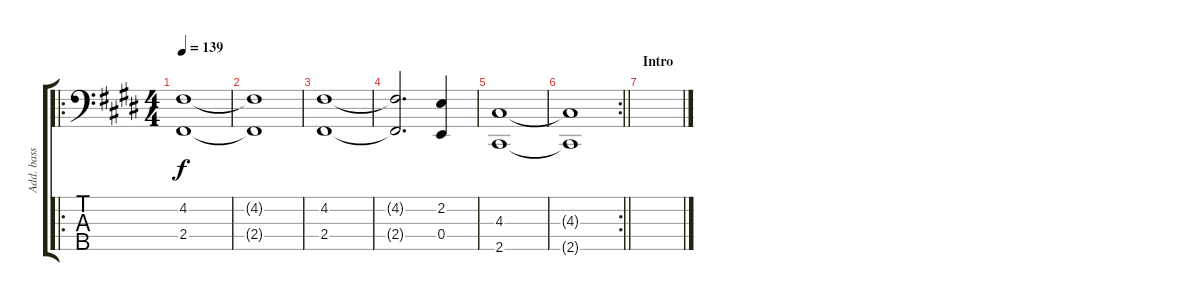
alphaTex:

\track ("Add. bass" "Add. bass") {instrument slapbass2}
\staff {score tabs}
\tuning (G2 D2 A1 E1 B0) {hide}
\ro
\ts (4 4)
\tempo 139
\clef f4
\ks c#minor
(4.2 2.4).1{dy f instrument slapbass2} |
(4.2{t} 2.4{t}).1 |
(4.2 2.4).1 |
(4.2{t} 2.4{t}).2{d} (2.2 0.4).4 |
(4.3 2.5).1 |
\rc 2
\barLineRight lightlight
(4.3{t} 2.5{t}).1 |
\section ("" "Intro")
